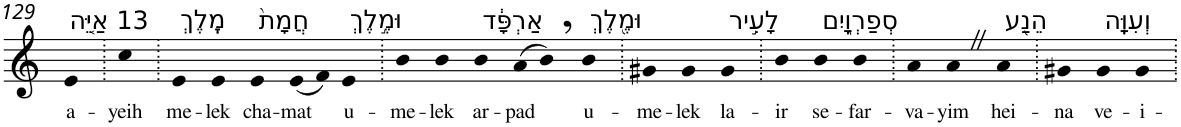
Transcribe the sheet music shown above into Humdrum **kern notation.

**kern	**text
*part1	*part1
*staff1	*staff1
*I"Piano	*
*I'Pno	*
!!LO:PB:g=z
*clefG2	*
*k[]	*
=129	=129
!LO:TX:a:t=13 אַיֵּ֤ה	!
!	!LO:LY:b
4e	a-
=130.	=130.
!	!LO:LY:b
4cc	-yeih
=131.	=131.
!LO:TX:a:t=מֶֽלֶךְ	!
!	!LO:LY:b
4e	me-
!	!LO:LY:b
4e	-lek
!LO:TX:a:t=חֲמָת֙	!
!	!LO:LY:b
4e	cha-
!	!LO:LY:b
(8e	-mat
8f)	.
!LO:TX:a:t=וּמֶ֣לֶךְ	!
!	!LO:LY:b
4e	u-
=132.	=132.
!	!LO:LY:b
4b	-me-
!	!LO:LY:b
4b	-lek
!LO:TX:a:t=אַרְפָּ֔ד	!
!	!LO:LY:b
4b	ar-
!	!LO:LY:b
(8a	-pad
8b,)	.
!LO:TX:a:t=וּמֶ֖לֶךְ	!
!	!LO:LY:b
4b	u-
=133.	=133.
!	!LO:LY:b
4g#X	-me-
!	!LO:LY:b
4g#	-lek
!LO:TX:a:t=לָעִ֣יר	!
!	!LO:LY:b
4g#	la-
=134.	=134.
!	!LO:LY:b
4b	-ir
!LO:TX:a:t=סְפַרְוָ֑יִם	!
!	!LO:LY:b
4b	se-
!	!LO:LY:b
4b	-far-
=135.	=135.
!	!LO:LY:b
4a	-va-
!	!LO:LY:b
4aZ	-yim
!LO:TX:a:t=הֵנַ֖ע	!
!	!LO:LY:b
4a	hei-
=136.	=136.
!	!LO:LY:b
4g#X	-na
!LO:TX:a:t=וְעִוָּֽה	!
!	!LO:LY:b
4g#	ve-
!	!LO:LY:b
4g#	-i-
=.	=.
*-	*-
